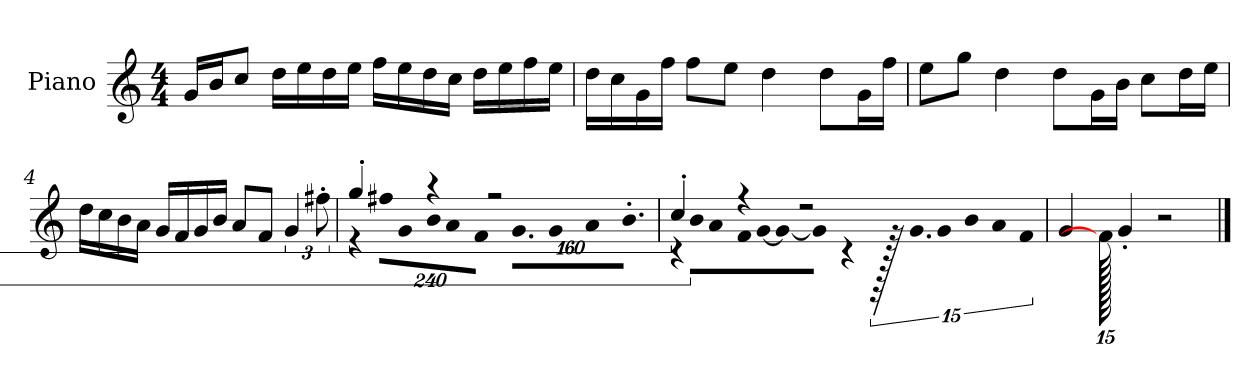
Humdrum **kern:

**kern
*part1
*staff1
*I"Piano
*I'P-no
*clefG2
*k[]
*M4/4
*MM90
=1
16g/LL
16b/J
8cc/J
16dd\LL
16ee\
16dd\
16ee\JJ
16ff\LL
16ee\
16dd\
16cc\JJ
16dd\LL
16ee\
16ff\
16ee\JJ
=2
16dd\LL
16cc\
16g\
16ff\JJ
8ff\L
8ee\J
4dd\
8dd\L
16g\L
16ff\JJ
=3
8ee\L
8gg\J
4dd\
8dd\L
16g\L
16b\JJ
8cc\L
16dd\L
16ee\JJ
!!LO:LB:g=z
=4
16dd\LL
16cc\
16b\
16a\JJ
16g/LL
16f/
16g/
16b/JJ
8a/L
8f/J
6g/
12ff#X'\
=5
*^
!	!LO:N:vis=32
4gg'/	640%23r
!	!LO:N:vis=16
.	1920%137ff#X\LL
!	!LO:N:vis=32
.	640%23g\K
!	!LO:N:vis=16
.	1920%137b\J
!	!LO:N:vis=8
.	960%137a\
4r	.
!	!LO:N:vis=8
.	960%137f\J
*	*Xbrackettup
!	!LO:N:vis=8.
2r	640%137g\L
!	!LO:N:vis=8
.	960%137g\
!	!LO:N:vis=32
.	640%23a\KL
!	!LO:N:vis=16.
.	960%103b'\JJ
=6	=6
*	*brackettup
!	!LO:N:vis=32
4cc'/	640%23r
!	!LO:N:vis=16
.	1920%137b\LL
!	!LO:N:vis=32
.	640%23a\K
!	!LO:N:vis=16
.	1920%137f\
!	!LO:N:vis=16
.	[1920%137g\J
4r	.
!	!LO:N:vis=8
.	960%137g\_
!	!LO:N:vis=32
.	640%23g\Jkk]
.	480%17r
2r	1920r
*	*Xbrackettup
!	!LO:N:vis=16.
.	960%103g\LL
!	!LO:N:vis=32
.	640%23g\K
!	!LO:N:vis=16
.	1920%137b\J
!	!LO:N:vis=8
.	960%137a\
.	[640%91f\
*v	*v
=7
4g/
1920f\]
4g'/
2r
==
*-
